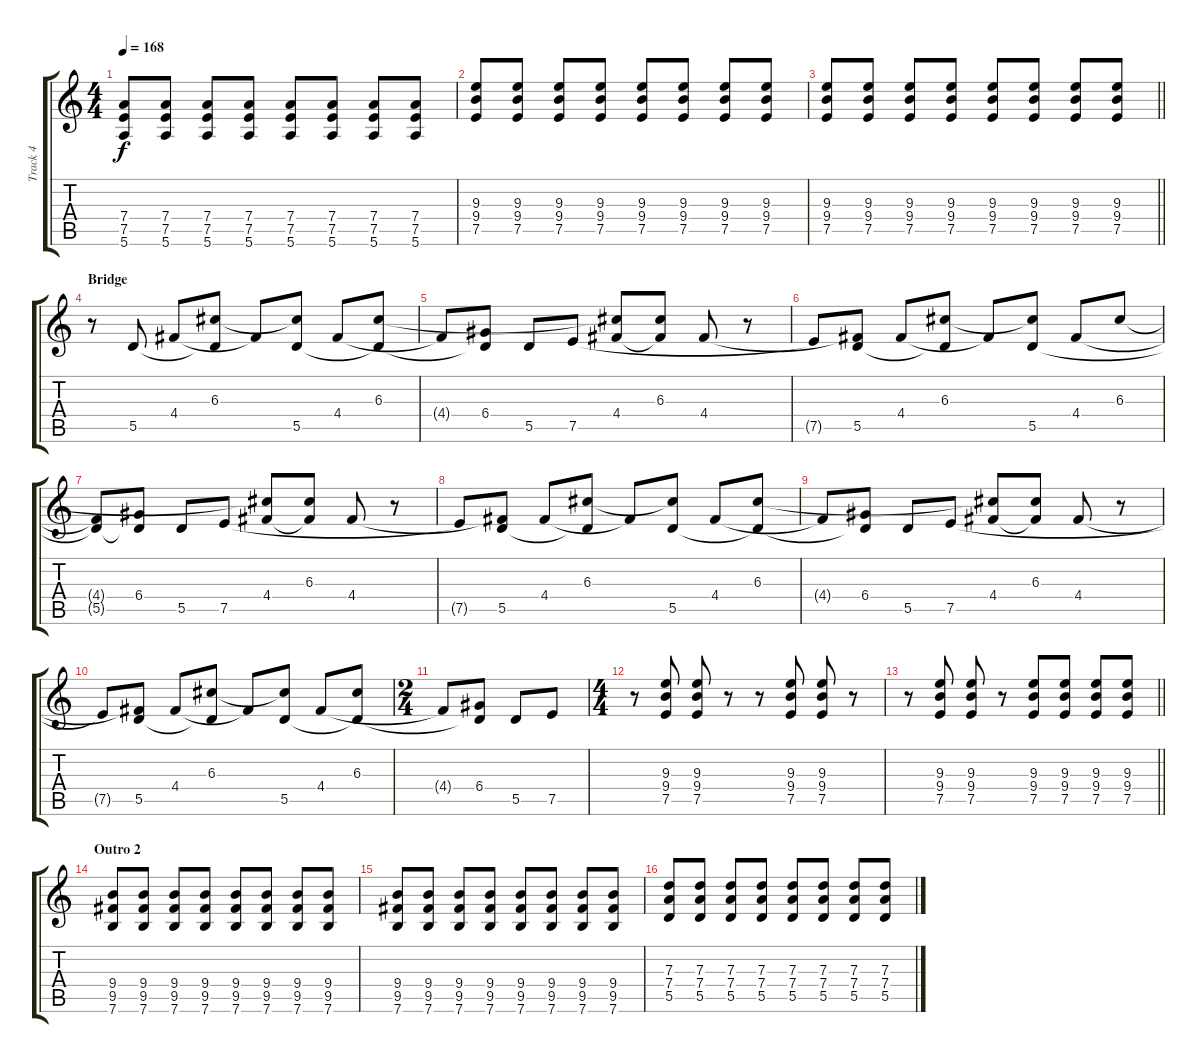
\track ("Track 4" "Track 4") {instrument distortionguitar}
\staff {score tabs}
\tuning (E4 B3 G3 D3 A2 E2) {hide}
\ts (4 4)
\tempo 168
\clef g2
\ks c
(7.4 7.5 5.6).8{dy f} (7.4 7.5 5.6).8 (7.4 7.5 5.6).8 (7.4 7.5 5.6).8 (7.4 7.5 5.6).8 (7.4 7.5 5.6).8 (7.4 7.5 5.6).8 (7.4 7.5 5.6).8 |
(9.3 9.4 7.5).8 (9.3 9.4 7.5).8 (9.3 9.4 7.5).8 (9.3 9.4 7.5).8 (9.3 9.4 7.5).8 (9.3 9.4 7.5).8 (9.3 9.4 7.5).8 (9.3 9.4 7.5).8 |
\barLineRight lightlight
(9.3 9.4 7.5).8 (9.3 9.4 7.5).8 (9.3 9.4 7.5).8 (9.3 9.4 7.5).8 (9.3 9.4 7.5).8 (9.3 9.4 7.5).8 (9.3 9.4 7.5).8 (9.3 9.4 7.5).8 |
\section ("" "Bridge")
r.8{instrument electricguitarclean} 5.5.8 4.4.8 (6.3 5.5{t}).8 4.4{t}.8 (6.3{t} 5.5).8 4.4.8 (6.3 5.5{t}).8 |
4.4{t}.8 (6.4 5.5{t}).8 5.5.8 7.5.8 (6.3{t} 4.4).8 (6.3 4.4{t}).8 4.4.8 r.8 |
7.5{t}.8{instrument electricguitarclean} (4.4{t} 5.5).8 4.4.8 (6.3 5.5{t}).8 4.4{t}.8 (6.3{t} 5.5).8 4.4.8 6.3.8 |
(4.4{t} 5.5{t}).8 (6.4 5.5{t}).8 5.5.8 7.5.8 (6.3{t} 4.4).8 (6.3 4.4{t}).8 4.4.8 r.8 |
7.5{t}.8{instrument electricguitarclean} (4.4{t} 5.5).8 4.4.8 (6.3 5.5{t}).8 4.4{t}.8 (6.3{t} 5.5).8 4.4.8 (6.3 5.5{t}).8 |
4.4{t}.8 (6.4 5.5{t}).8 5.5.8 7.5.8 (6.3{t} 4.4).8 (6.3 4.4{t}).8 4.4.8 r.8 |
7.5{t}.8{instrument electricguitarclean} (4.4{t} 5.5).8 4.4.8 (6.3 5.5{t}).8 4.4{t}.8 (6.3{t} 5.5).8 4.4.8 (6.3 5.5{t}).8 |
\ts (2 4)
4.4{t}.8 (6.4 5.5{t}).8 5.5.8 7.5.8 |
\ts (4 4)
r.8{instrument distortionguitar} (9.3 9.4 7.5).8 (9.3 9.4 7.5).8 r.8 r.8 (9.3 9.4 7.5).8 (9.3 9.4 7.5).8 r.8 |
\barLineRight lightlight
r.8 (9.3 9.4 7.5).8 (9.3 9.4 7.5).8 r.8 (9.3 9.4 7.5).8 (9.3 9.4 7.5).8 (9.3 9.4 7.5).8 (9.3 9.4 7.5).8 |
\section ("" "Outro 2")
(9.4 9.5 7.6).8 (9.4 9.5 7.6).8 (9.4 9.5 7.6).8 (9.4 9.5 7.6).8 (9.4 9.5 7.6).8 (9.4 9.5 7.6).8 (9.4 9.5 7.6).8 (9.4 9.5 7.6).8 |
(9.4 9.5 7.6).8 (9.4 9.5 7.6).8 (9.4 9.5 7.6).8 (9.4 9.5 7.6).8 (9.4 9.5 7.6).8 (9.4 9.5 7.6).8 (9.4 9.5 7.6).8 (9.4 9.5 7.6).8 |
(7.3 7.4 5.5).8 (7.3 7.4 5.5).8 (7.3 7.4 5.5).8 (7.3 7.4 5.5).8 (7.3 7.4 5.5).8 (7.3 7.4 5.5).8 (7.3 7.4 5.5).8 (7.3 7.4 5.5).8
